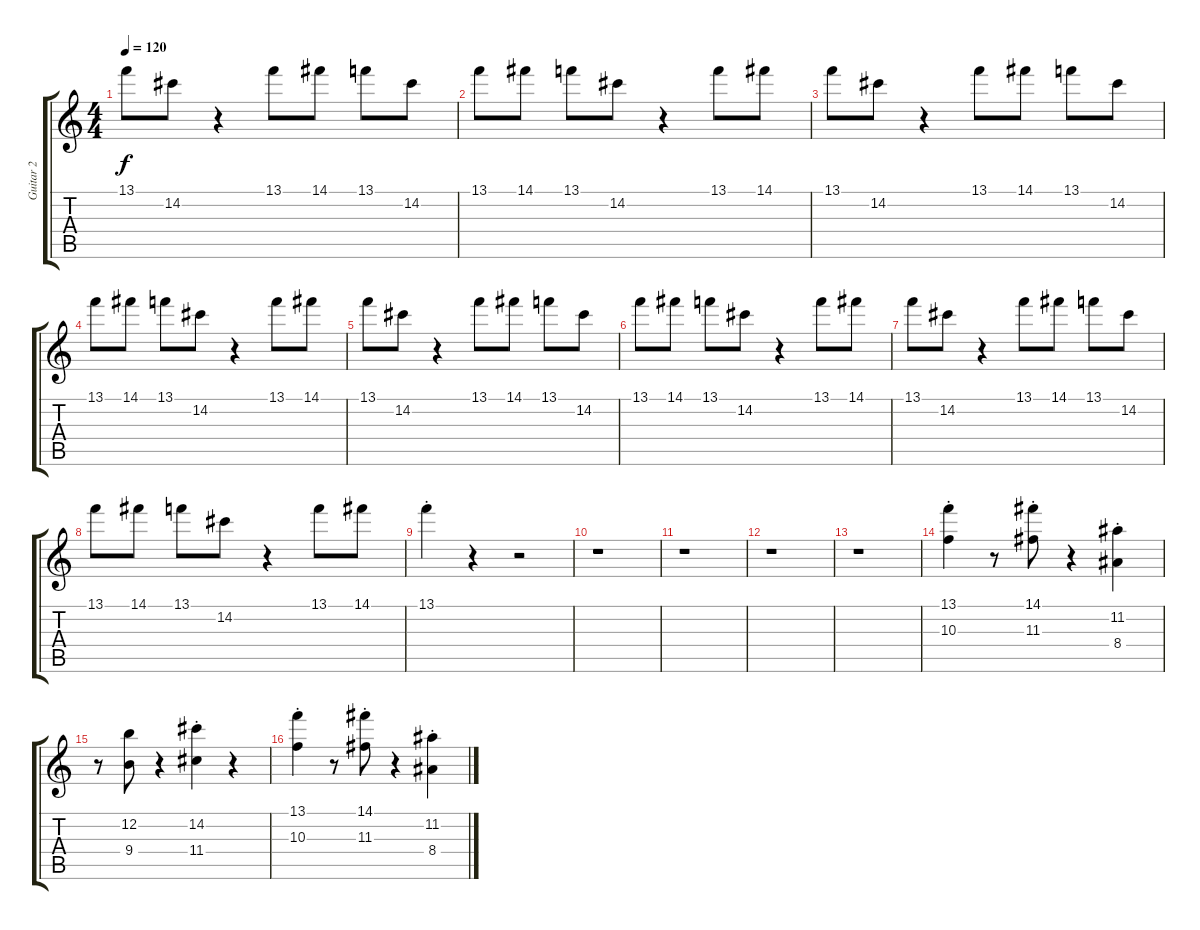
\track ("Guitar 2" "Guitar 2") {instrument electricguitarclean}
\staff {score tabs}
\tuning (E4 B3 G3 D3 A2 E2) {hide}
\ts (4 4)
\tempo 120
\clef g2
\ks c
13.1.8{dy f} 14.2.8 r.4 13.1.8 14.1.8 13.1.8 14.2.8 |
13.1.8 14.1.8 13.1.8 14.2.8 r.4 13.1.8 14.1.8 |
13.1.8 14.2.8 r.4 13.1.8 14.1.8 13.1.8 14.2.8 |
13.1.8 14.1.8 13.1.8 14.2.8 r.4 13.1.8 14.1.8 |
13.1.8 14.2.8 r.4 13.1.8 14.1.8 13.1.8 14.2.8 |
13.1.8 14.1.8 13.1.8 14.2.8 r.4 13.1.8 14.1.8 |
13.1.8 14.2.8 r.4 13.1.8 14.1.8 13.1.8 14.2.8 |
13.1.8 14.1.8 13.1.8 14.2.8 r.4 13.1.8 14.1.8 |
13.1{st}.4 r.4 r.2 |
r.1 |
r.1 |
r.1 |
r.1 |
(13.1{st} 10.3{st}).4 r.8 (14.1{st} 11.3{st}).8 r.4 (11.2{st} 8.4{st}).4 |
r.8 (12.2 9.4).8 r.4 (14.2{st} 11.4{st}).4 r.4 |
(13.1{st} 10.3{st}).4 r.8 (14.1{st} 11.3{st}).8 r.4 (11.2{st} 8.4{st}).4
